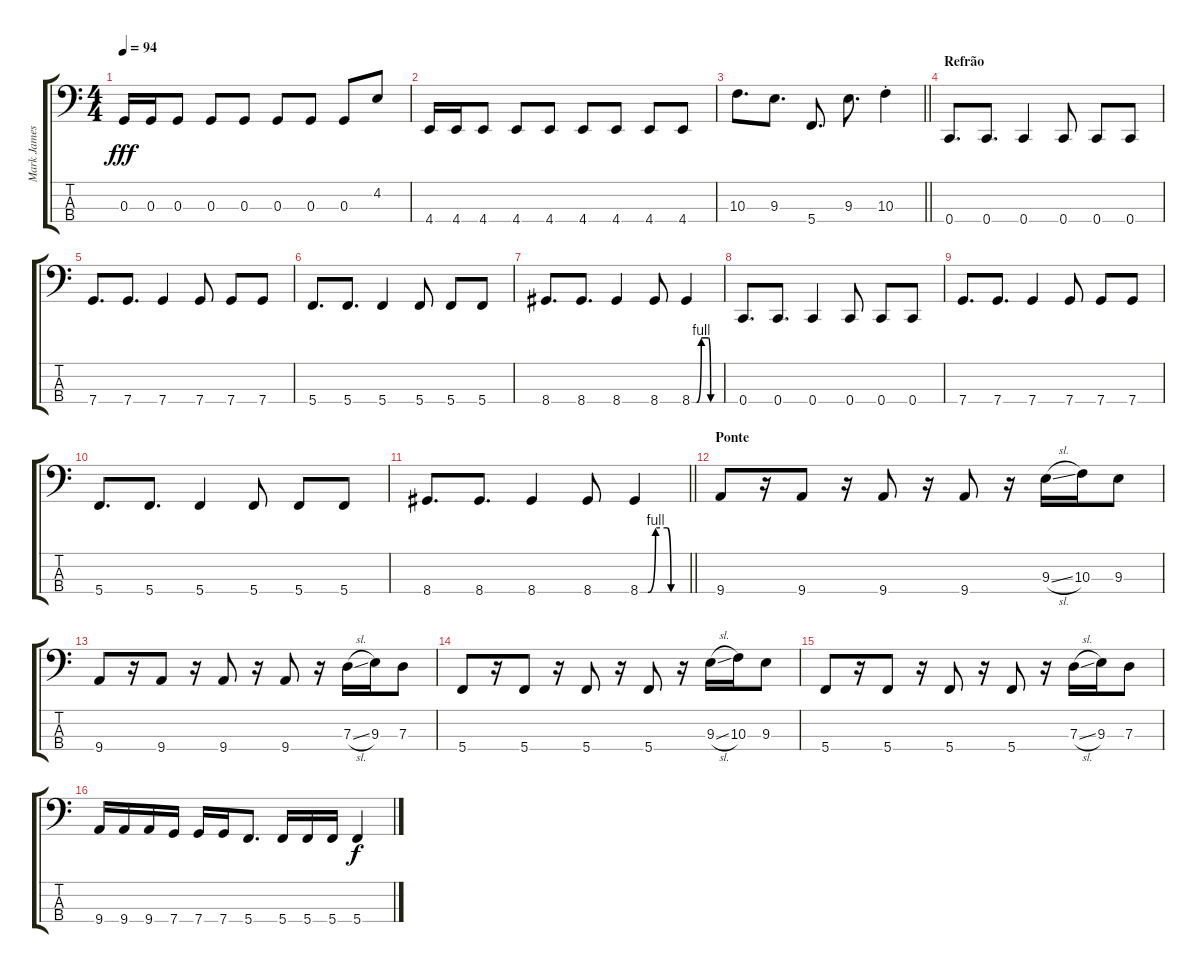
\track ("Mark James" "Mark James") {instrument electricbassfinger}
\staff {score tabs}
\tuning (F2 C2 G1 C1) {hide}
\ts (4 4)
\tempo 94
\clef f4
\ks c
0.3.16{dy fff} 0.3.16 0.3.8 0.3.8 0.3.8 0.3.8 0.3.8 0.3.8 4.2.8 |
4.4.16 4.4.16 4.4.8 4.4.8 4.4.8 4.4.8 4.4.8 4.4.8 4.4.8 |
\barLineRight lightlight
10.3.8{d} 9.3.8{d} 5.4.8{d} 9.3.8{d} 10.3{st}.4 |
\section ("" "Refrão")
0.4.8{d} 0.4.8{d} 0.4.4 0.4.8 0.4.8 0.4.8 |
7.4.8{d} 7.4.8{d} 7.4.4 7.4.8 7.4.8 7.4.8 |
5.4.8{d} 5.4.8{d} 5.4.4 5.4.8 5.4.8 5.4.8 |
8.4.8{d} 8.4.8{d} 8.4.4 8.4.8 8.4{be (custom 0 0 10 0 20 4 35 4 40 0 60 0)}.4 |
0.4.8{d} 0.4.8{d} 0.4.4 0.4.8 0.4.8 0.4.8 |
7.4.8{d} 7.4.8{d} 7.4.4 7.4.8 7.4.8 7.4.8 |
5.4.8{d} 5.4.8{d} 5.4.4 5.4.8 5.4.8 5.4.8 |
\barLineRight lightlight
8.4.8{d} 8.4.8{d} 8.4.4 8.4.8 8.4{be (custom 0 0 10 0 20 4 35 4 40 0 60 0)}.4 |
\section ("" "Ponte")
9.4.8 r.16 9.4.8 r.16 9.4.8 r.16 9.4.8 r.16 9.3{sl}.16 10.3.16 9.3.8 |
9.4.8 r.16 9.4.8 r.16 9.4.8 r.16 9.4.8 r.16 7.3{sl}.16 9.3.16 7.3.8 |
5.4.8 r.16 5.4.8 r.16 5.4.8 r.16 5.4.8 r.16 9.3{sl}.16 10.3.16 9.3.8 |
5.4.8 r.16 5.4.8 r.16 5.4.8 r.16 5.4.8 r.16 7.3{sl}.16 9.3.16 7.3.8 |
9.4.16 9.4.16 9.4.16 7.4.16 7.4.16 7.4.16 5.4.8{d} 5.4.16 5.4.16 5.4.16 5.4.4{dy f}
